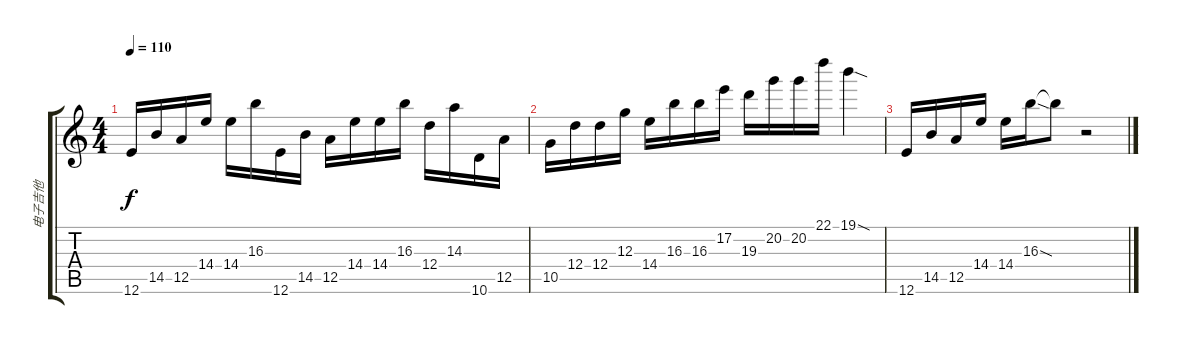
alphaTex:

\track ("电子吉他" "电子吉他") {instrument overdrivenguitar}
\staff {score tabs}
\tuning (E4 B3 G3 D3 A2 E2) {hide}
\ts (4 4)
\tempo 110
\clef g2
\ks c
12.6.16{dy f} 14.5.16 12.5.16 14.4.16 14.4.16 16.3.16 12.6.16 14.5.16 12.5.16 14.4.16 14.4.16 16.3.16 12.4.16 14.3.16 10.6.16 12.5.16 |
10.5.16 12.4.16 12.4.16 12.3.16 14.4.16 16.3.16 16.3.16 17.2.16 19.3.16 20.2.16 20.2.16 22.1.16 19.1{sod}.4 |
12.6.16 14.5.16 12.5.16 14.4.16 14.4.16 16.3{sod}.16 16.3{t}.8 r.2
